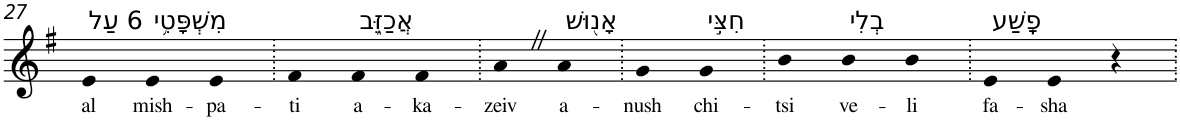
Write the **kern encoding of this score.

**kern	**text
*part1	*part1
*staff1	*staff1
*I"Piano	*
*I'Pno	*
!!LO:PB:g=z
*clefG2	*
*k[f#]	*
*G:	*
=27	=27
!LO:TX:a:t=6 עַל	!
!	!LO:LY:b
4e	al
!LO:TX:a:t=מִשְׁפָּטִ֥י	!
!	!LO:LY:b
4e	mish-
!	!LO:LY:b
4e	-pa-
=28.	=28.
!	!LO:LY:b
4f#	-ti
!LO:TX:a:t=אֲכַזֵּ֑ב	!
!	!LO:LY:b
4f#	a-
!	!LO:LY:b
4f#	-ka-
=29.	=29.
!	!LO:LY:b
4aZ	-zeiv
!LO:TX:a:t=אָנ֖וּשׁ	!
!	!LO:LY:b
4a	a-
=30.	=30.
!	!LO:LY:b
4g	-nush
!LO:TX:a:t=חִצִּ֣י	!
!	!LO:LY:b
4g	chi-
=31.	=31.
!	!LO:LY:b
4b	-tsi
!LO:TX:a:t=בְלִי	!
!	!LO:LY:b
4b	ve-
!	!LO:LY:b
4b	-li
=32.	=32.
!LO:TX:a:t=פָֽשַׁע	!
!	!LO:LY:b
4e	fa-
!	!LO:LY:b
4e	-sha
4r	.
=.	=.
*-	*-
